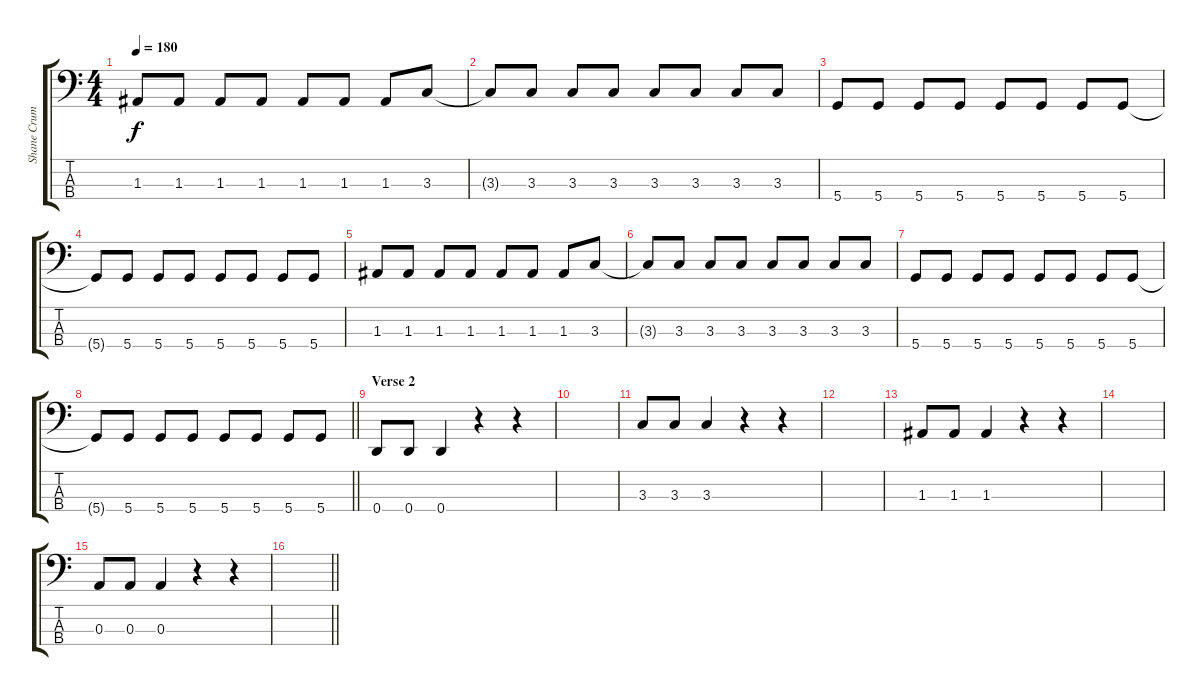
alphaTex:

\track ("Shane Crump - Bass" "Shane Crum") {instrument electricbassfinger}
\staff {score tabs}
\tuning (G2 D2 A1 D1) {hide}
\ts (4 4)
\tempo 180
\clef f4
\ks c
1.3.8{dy f} 1.3.8 1.3.8 1.3.8 1.3.8 1.3.8 1.3.8 3.3.8 |
3.3{t}.8 3.3.8 3.3.8 3.3.8 3.3.8 3.3.8 3.3.8 3.3.8 |
5.4.8 5.4.8 5.4.8 5.4.8 5.4.8 5.4.8 5.4.8 5.4.8 |
5.4{t}.8 5.4.8 5.4.8 5.4.8 5.4.8 5.4.8 5.4.8 5.4.8 |
1.3.8 1.3.8 1.3.8 1.3.8 1.3.8 1.3.8 1.3.8 3.3.8 |
3.3{t}.8 3.3.8 3.3.8 3.3.8 3.3.8 3.3.8 3.3.8 3.3.8 |
5.4.8 5.4.8 5.4.8 5.4.8 5.4.8 5.4.8 5.4.8 5.4.8 |
\barLineRight lightlight
5.4{t}.8 5.4.8 5.4.8 5.4.8 5.4.8 5.4.8 5.4.8 5.4.8 |
\section ("" "Verse 2")
0.4.8 0.4.8 0.4.4 r.4 r.4 |
|
3.3.8 3.3.8 3.3.4 r.4 r.4 |
|
1.3.8 1.3.8 1.3.4 r.4 r.4 |
|
0.3.8 0.3.8 0.3.4 r.4 r.4 |
\barLineRight lightlight
